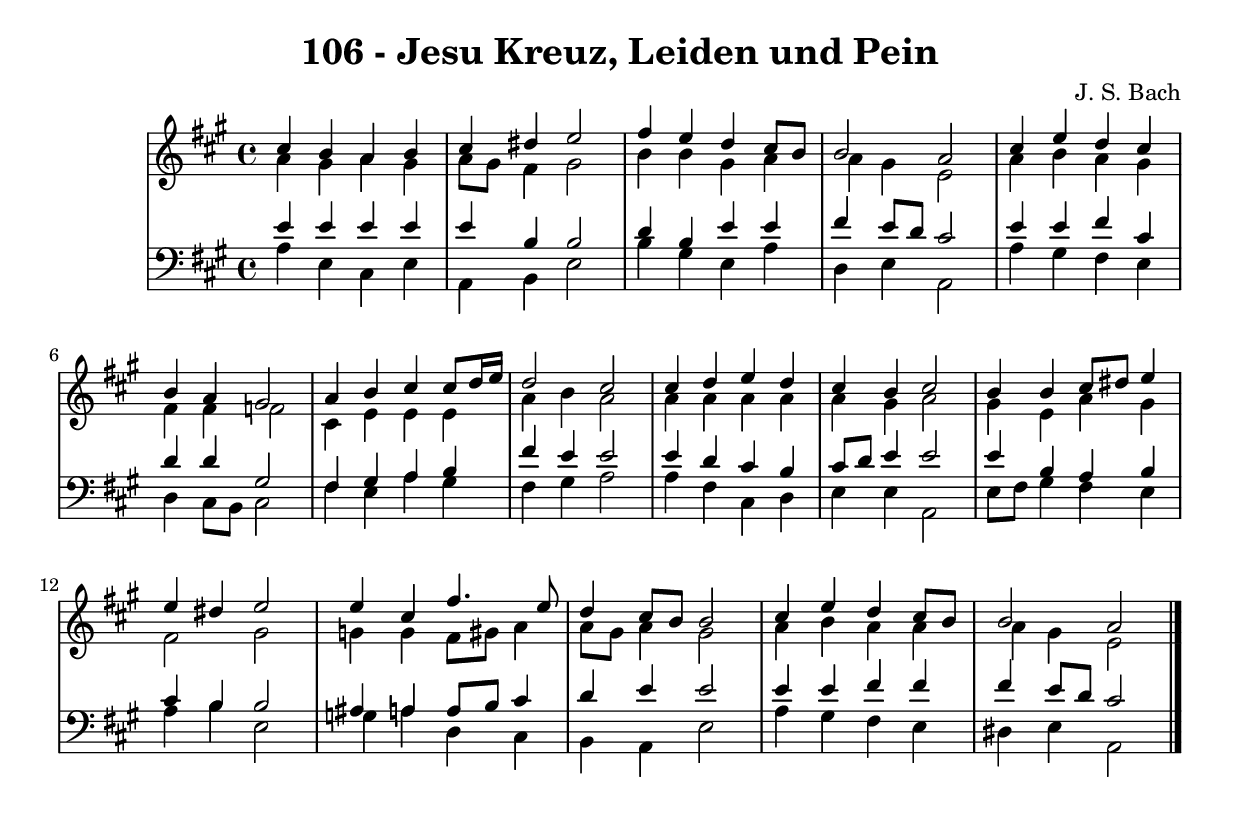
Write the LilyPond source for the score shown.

\version "2.10.33"

\header {
  title = "106 - Jesu Kreuz, Leiden und Pein"
  composer = "J. S. Bach"
}


global = {
  \time 4/4
  \key a \major
}


soprano = \relative c'' {
  cis4 b4 a4 b4 
  cis4 dis4 e2 
  fis4 e4 d4 cis8 b8 
  b2 a2 
  cis4 e4 d4 cis4   %5
  b4 a4 gis2 
  a4 b4 cis4 cis8 d16 e16 
  d2 cis2 
  cis4 d4 e4 d4 
  cis4 b4 cis2   %10
  b4 b4 cis8 dis8 e4 
  e4 dis4 e2 
  e4 cis4 fis4. e8 
  d4 cis8 b8 b2 
  cis4 e4 d4 cis8 b8   %15
  b2 a2 
  
}

alto = \relative c'' {
  a4 gis4 a4 gis4 
  a8 gis8 fis4 gis2 
  b4 b4 gis4 a4 
  a4 gis4 e2 
  a4 b4 a4 gis4   %5
  fis4 fis4 f2 
  cis4 e4 e4 e4 
  a4 b4 a2 
  a4 a4 a4 a4 
  a4 gis4 a2   %10
  gis4 e4 a4 gis4 
  fis2 gis2 
  g4 g4 fis8 gis8 a4 
  a8 gis8 a4 gis2 
  a4 b4 a4 a4   %15
  a4 gis4 e2 
  
}

tenor = \relative c' {
  e4 e4 e4 e4 
  e4 b4 b2 
  d4 b4 e4 e4 
  fis4 e8 d8 cis2 
  e4 e4 fis4 cis4   %5
  d4 d4 gis,2 
  fis4 gis4 a4 b4 
  fis'4 e4 e2 
  e4 d4 cis4 b4 
  cis8 d8 e4 e2   %10
  e4 b4 a4 b4 
  cis4 b4 b2 
  ais4 a4 a8 b8 cis4 
  d4 e4 e2 
  e4 e4 fis4 fis4   %15
  fis4 e8 d8 cis2 
  
}

baixo = \relative c' {
  a4 e4 cis4 e4 
  a,4 b4 e2 
  b'4 gis4 e4 a4 
  d,4 e4 a,2 
  a'4 gis4 fis4 e4   %5
  d4 cis8 b8 cis2 
  fis4 e4 a4 gis4 
  fis4 gis4 a2 
  a4 fis4 cis4 d4 
  e4 e4 a,2   %10
  e'8 fis8 gis4 fis4 e4 
  a4 b4 e,2 
  g4 a4 d,4 cis4 
  b4 a4 e'2 
  a4 gis4 fis4 e4   %15
  dis4 e4 a,2 
  
}

\score {
  <<
    \new StaffGroup <<
      \override StaffGroup.SystemStartBracket #'style = #'line 
      \new Staff {
        <<
          \global
          \new Voice = "soprano" { \voiceOne \soprano }
          \new Voice = "alto" { \voiceTwo \alto }
        >>
      }
      \new Staff {
        <<
          \global
          \clef "bass"
          \new Voice = "tenor" {\voiceOne \tenor }
          \new Voice = "baixo" { \voiceTwo \baixo \bar "|."}
        >>
      }
    >>
  >>
  \layout {}
  \midi {}
}